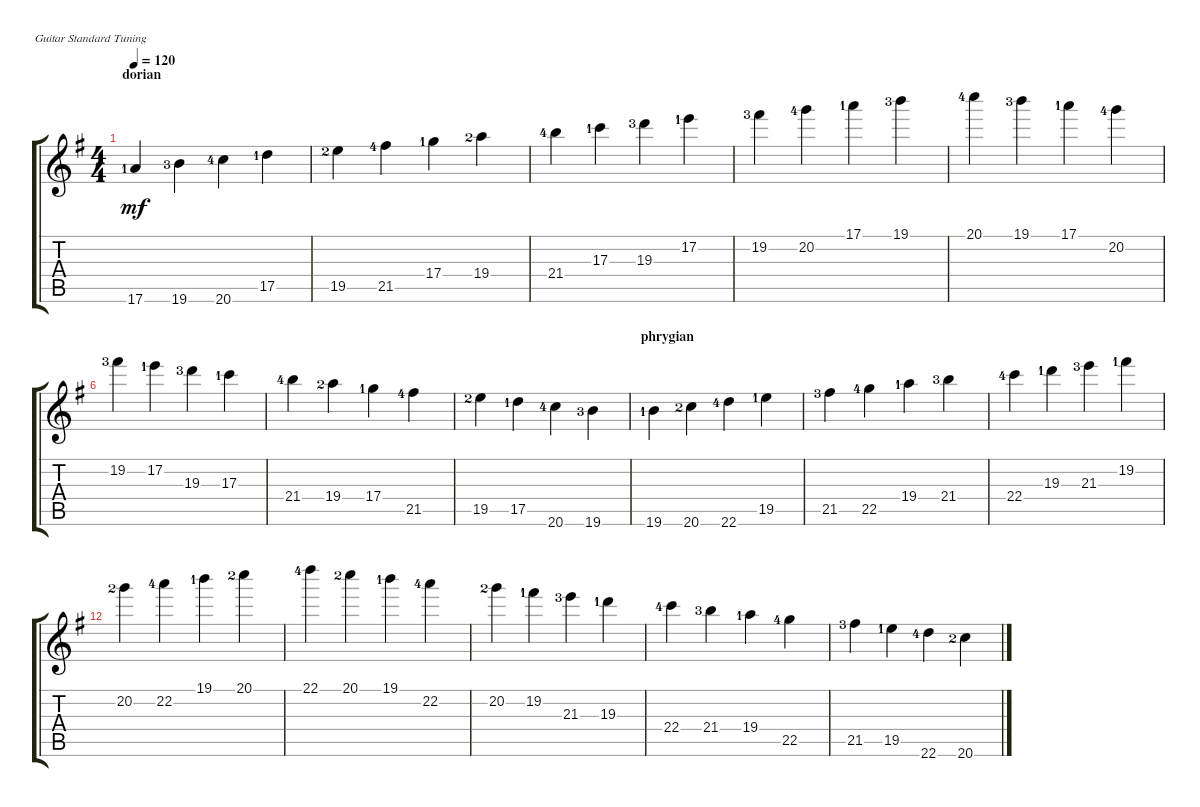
\defaultSystemsLayout 4
\bracketExtendMode groupsimilarinstruments
\singleTrackTrackNamePolicy hidden
\multiTrackTrackNamePolicy hidden
\firstSystemTrackNameOrientation horizontal
\otherSystemsTrackNameOrientation horizontal
\defaultBarNumberDisplay FirstOfSystem
\track ("Electric Guitar" "E-Gt") {instrument electricguitarclean}
\staff {score tabs}
\tuning (E4 B3 G3 D3 A2 E2)
\ts (4 4)
\section ("" "dorian")
\tempo 120
\clef g2
\scale
0.25
\ks g
17.6{lf 2}.4{dy mf} 19.6{lf 4}.4 20.6{lf 5}.4 17.5{lf 2}.4 |
\scale
0.25 19.5{lf 3}.4 21.5{lf 5}.4 17.4{lf 2}.4 19.4{lf 3}.4 |
\scale
0.25 21.4{lf 5}.4 17.3{lf 2}.4 19.3{lf 4}.4 17.2{lf 2}.4 |
\scale
0.25 19.2{lf 4}.4 20.2{lf 5}.4 17.1{lf 2}.4 19.1{lf 4}.4 |
\scale
0.25 20.1{lf 5}.4 19.1{lf 4}.4 17.1{lf 2}.4 20.2{lf 5}.4 |
\scale
0.25 19.2{lf 4}.4 17.2{lf 2}.4 19.3{lf 4}.4 17.3{lf 2}.4 |
\scale
0.25 21.4{lf 5}.4 19.4{lf 3}.4 17.4{lf 2}.4 21.5{lf 5}.4 |
\scale
0.25 19.5{lf 3}.4 17.5{lf 2}.4 20.6{lf 5}.4 19.6{lf 4}.4 |
\section ("" "phrygian")
\scale
0.25 19.6{lf 2}.4 20.6{lf 3}.4 22.6{lf 5}.4 19.5{lf 2}.4 |
\scale
0.25 21.5{lf 4}.4 22.5{lf 5}.4 19.4{lf 2}.4 21.4{lf 4}.4 |
\scale
0.25 22.4{lf 5}.4 19.3{lf 2}.4 21.3{lf 4}.4 19.2{lf 2}.4 |
\scale
0.25 20.2{lf 3}.4 22.2{lf 5}.4 19.1{lf 2}.4 20.1{lf 3}.4 |
\scale
0.25 22.1{lf 5}.4 20.1{lf 3}.4 19.1{lf 2}.4 22.2{lf 5}.4 |
\scale
0.25 20.2{lf 3}.4 19.2{lf 2}.4 21.3{lf 4}.4 19.3{lf 2}.4 |
\scale
0.25 22.4{lf 5}.4 21.4{lf 4}.4 19.4{lf 2}.4 22.5{lf 5}.4 |
\scale
0.25 21.5{lf 4}.4 19.5{lf 2}.4 22.6{lf 5}.4 20.6{lf 3}.4
